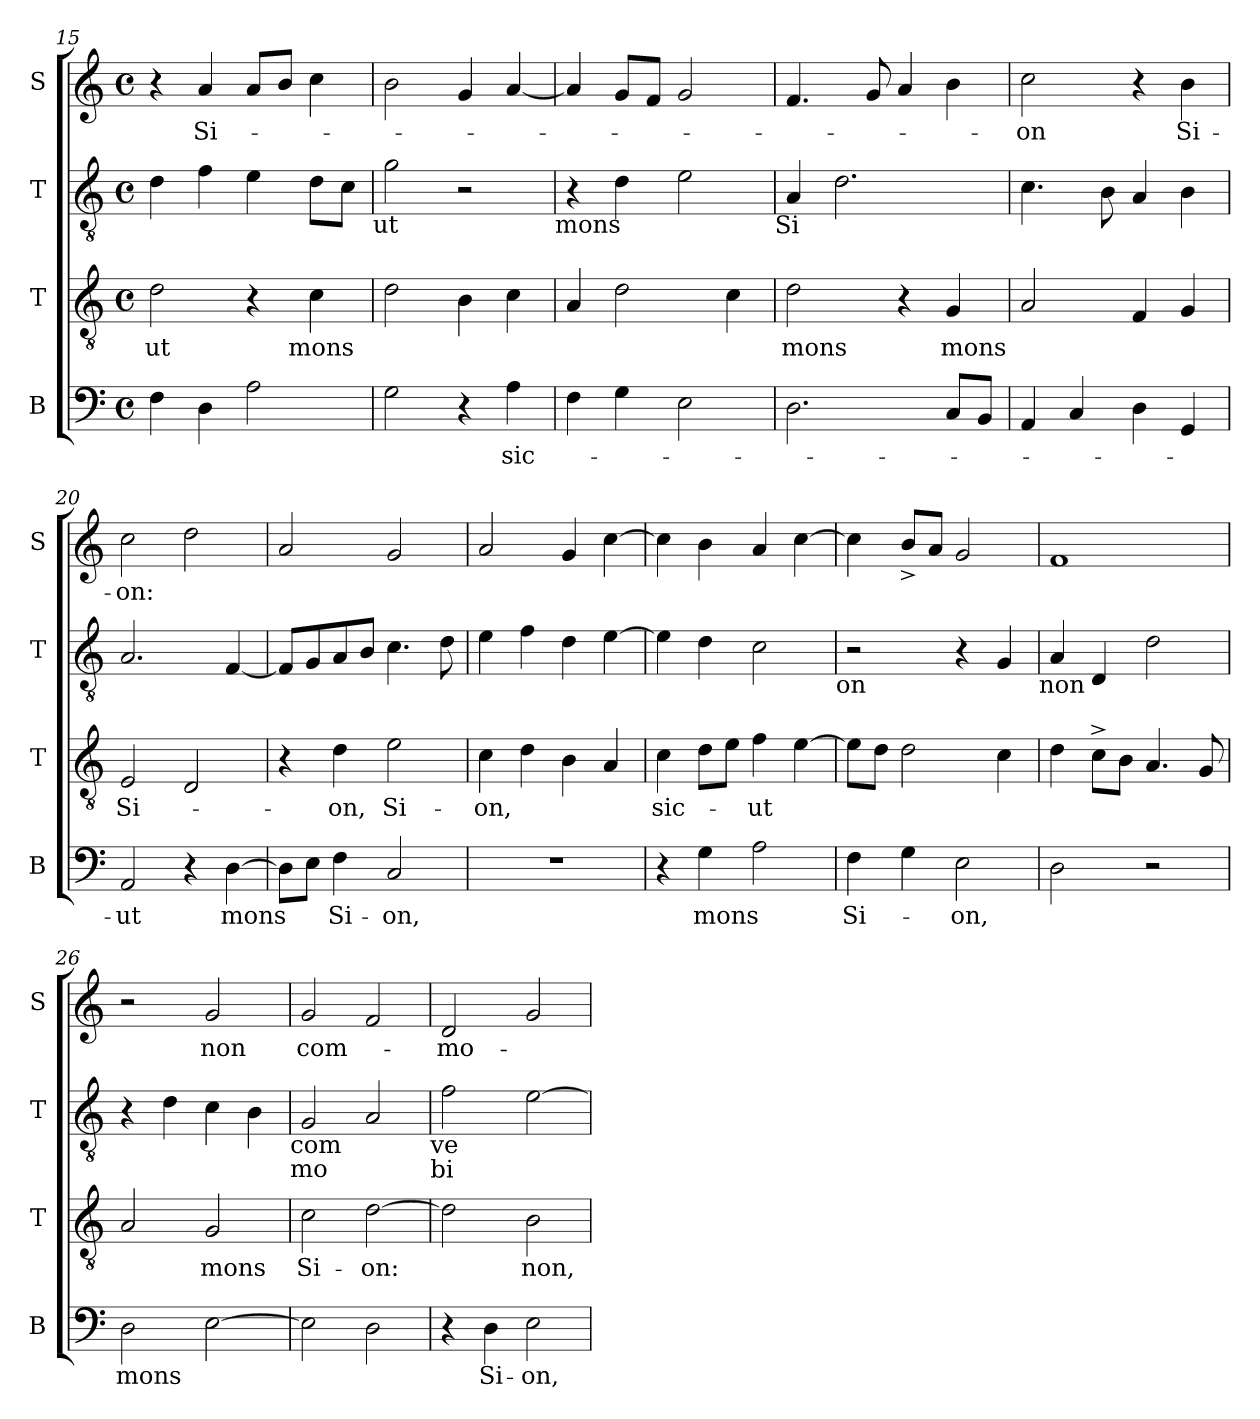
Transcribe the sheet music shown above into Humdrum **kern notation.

**kern	**text	**kern	**text	**kern	**kern	**text
*part4	*part4	*part3	*part3	*part2	*part1	*part1
*staff4	*staff4	*staff3	*staff3	*staff2	*staff1	*staff1
*I"B	*	*I"T	*	*I"T	*I"S	*
*I'B	*	*I'T	*	*I'T	*I'S	*
*clefF4	*	*clefGv2	*	*clefGv2	*clefG2	*
*k[]	*	*k[]	*	*k[]	*k[]	*
*C:	*	*C:	*	*C:	*C:	*
*M4/4	*	*M4/4	*	*M4/4	*M4/4	*
*met(c)	*	*met(c)	*	*met(c)	*met(c)	*
=15	=15	=15	=15	=15	=15	=15
!	!	!	!LO:LY:b	!	!	!
4F\	.	2d\	-ut	4d\	4r	.
!	!	!	!	!	!	!LO:LY:b
4D\	.	.	.	4f\	4a/	Si-
2A\	.	4r	.	4e\	8a/L	.
.	.	.	.	.	8b/J	.
!	!	!	!LO:LY:b	!	!	!
.	.	4c\	mons	8d\L	4cc\	.
.	.	.	.	8c\J	.	.
!	!	!	!	!LO:TX:b:t=ut	!	!
!!LO:PB:g=z
=16	=16	=16	=16	=16	=16	=16
2G\	.	2d\	.	2g\	2b\	.
4r	.	4B\	.	2r	4g/	.
!	!LO:LY:b	!	!	!	!	!
4A\	sic-	4c\	.	.	[<4a/	.
!	!	!	!	!LO:TX:b:t=mons	!	!
=17	=17	=17	=17	=17	=17	=17
4F\	.	4A/	.	4r	4a/]	.
4G\	.	2d\	.	4d\	8g/L	.
.	.	.	.	.	8f/J	.
2E\	.	.	.	2e\	2g/	.
.	.	4c\	.	.	.	.
!	!	!	!	!LO:TX:b:t=Si	!	!
=18	=18	=18	=18	=18	=18	=18
!	!	!	!LO:LY:b	!	!	!
2.D\	.	2d\	mons	4A/	4.f/	.
.	.	.	.	2.d\	.	.
.	.	.	.	.	8g/	.
.	.	4r	.	.	4a/	.
!	!	!	!LO:LY:b	!	!	!
8C/L	.	4G/	mons	.	4b\	.
8BB/J	.	.	.	.	.	.
=19	=19	=19	=19	=19	=19	=19
!	!	!	!	!	!	!LO:LY:b
4AA/	.	2A/	.	4.c\	2cc\	-on
4C/	.	.	.	.	.	.
.	.	.	.	8B\	.	.
4D\	.	4F/	.	4A/	4r	.
!	!	!	!	!	!	!LO:LY:b
4GG/	.	4G/	.	4B\	4b\	Si-
=20	=20	=20	=20	=20	=20	=20
!	!LO:LY:b	!	!LO:LY:b	!	!	!LO:LY:b
2AA/	-ut	2E/	Si-	2.A/	2cc\	-on:
4r	.	2D/	.	.	2dd\	.
!	!LO:LY:b	!	!	!	!	!
[>4D\	mons	.	.	[<4F/	.	.
=21	=21	=21	=21	=21	=21	=21
8D\L]	.	4r	.	8F/L]	2a/	.
8E\J	.	.	.	8G/	.	.
!	!LO:LY:b	!	!LO:LY:b	!	!	!
4F\	Si-	4d\	-on,	8A/	.	.
.	.	.	.	8B/J	.	.
!	!LO:LY:b	!	!LO:LY:b	!	!	!
2C/	-on,	2e\	Si-	4.c\	2g/	.
.	.	.	.	8d\	.	.
=22	=22	=22	=22	=22	=22	=22
!	!	!	!LO:LY:b	!	!	!
1r	.	4c\	-on,	4e\	2a/	.
.	.	4d\	.	4f\	.	.
.	.	4B\	.	4d\	4g/	.
.	.	4A/	.	[<4e\	[<4cc\	.
!!LO:LB:g=z
=23	=23	=23	=23	=23	=23	=23
!	!	!	!LO:LY:b	!	!	!
4r	.	4c\	sic-	4e\]	4cc\]	.
!	!LO:LY:b	!	!	!	!	!
4G\	mons	8d\L	.	4d\	4b\	.
.	.	8e\J	.	.	.	.
!	!	!	!LO:LY:b	!	!	!
2A\	.	4f\	-ut	2c\	4a/	.
.	.	[>4e\	.	.	[>4cc\	.
!	!	!	!	!LO:TX:b:t=on	!	!
=24	=24	=24	=24	=24	=24	=24
!	!LO:LY:b	!	!	!	!	!
4F\	Si-	8e\L]	.	2r	4cc\]	.
.	.	8d\J	.	.	.	.
4G\	.	2d\	.	.	8b^</L	.
.	.	.	.	.	8a/J	.
!	!LO:LY:b	!	!	!	!	!
2E\	-on,	.	.	4r	2g/	.
.	.	4c\	.	4G/	.	.
!	!	!	!	!LO:TX:b:t=non	!	!
=25	=25	=25	=25	=25	=25	=25
2D\	.	4d\	.	4A/	1f	.
.	.	8c^>\L	.	4D/	.	.
.	.	8B\J	.	.	.	.
2r	.	4.A/	.	2d\	.	.
.	.	8G/	.	.	.	.
=26	=26	=26	=26	=26	=26	=26
!	!LO:LY:b	!	!	!	!	!
2D\	mons	2A/	.	4r	2r	.
.	.	.	.	4d\	.	.
!	!	!	!LO:LY:b	!	!	!LO:LY:b
[>2E\	.	2G/	mons	4c\	2g/	non
.	.	.	.	4B\	.	.
!	!	!	!	!LO:TX:b:t=com	!	!
!	!	!	!	!LO:TX:b:t=mo	!	!
=27	=27	=27	=27	=27	=27	=27
!	!	!	!LO:LY:b	!	!	!LO:LY:b
2E\]	.	2c\	Si-	2G/	2g/	com-
!	!	!	!LO:LY:b	!	!	!
2D\	.	[>2d\	-on:	2A/	2f/	.
!	!	!	!	!LO:TX:b:t=ve	!	!
!	!	!	!	!LO:TX:b:t=bi	!	!
=28	=28	=28	=28	=28	=28	=28
!	!	!	!	!	!	!LO:LY:b
4r	.	2d\]	.	2f\	2d/	-mo-
!	!LO:LY:b	!	!	!	!	!
4D\	Si-	.	.	.	.	.
!	!LO:LY:b:rj	!	!LO:LY:b	!	!	!
2E\	-on,	2B\	non,	[>2e\	2g/	.
=	=	=	=	=	=	=
*-	*-	*-	*-	*-	*-	*-
